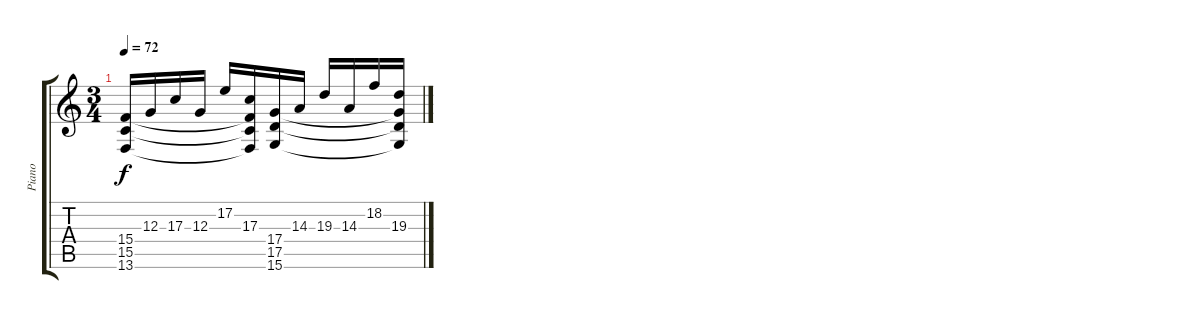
\track ("Piano" "Piano") {instrument brightacousticpiano}
\staff {score tabs}
\tuning (E4 B3 G3 D3 A2 E2) {hide}
\ts (3 4)
\tempo 72
\clef g2
\ks c
(15.4 15.5 13.6).16{dy f} 12.3.16 17.3.16 12.3.16 17.2.16 (17.3 15.4{t} 15.5{t} 13.6{t}).16 (17.4 17.5 15.6).16 14.3.16 19.3.16 14.3.16 18.2.16 (19.3 17.4{t} 17.5{t} 15.6{t}).16
